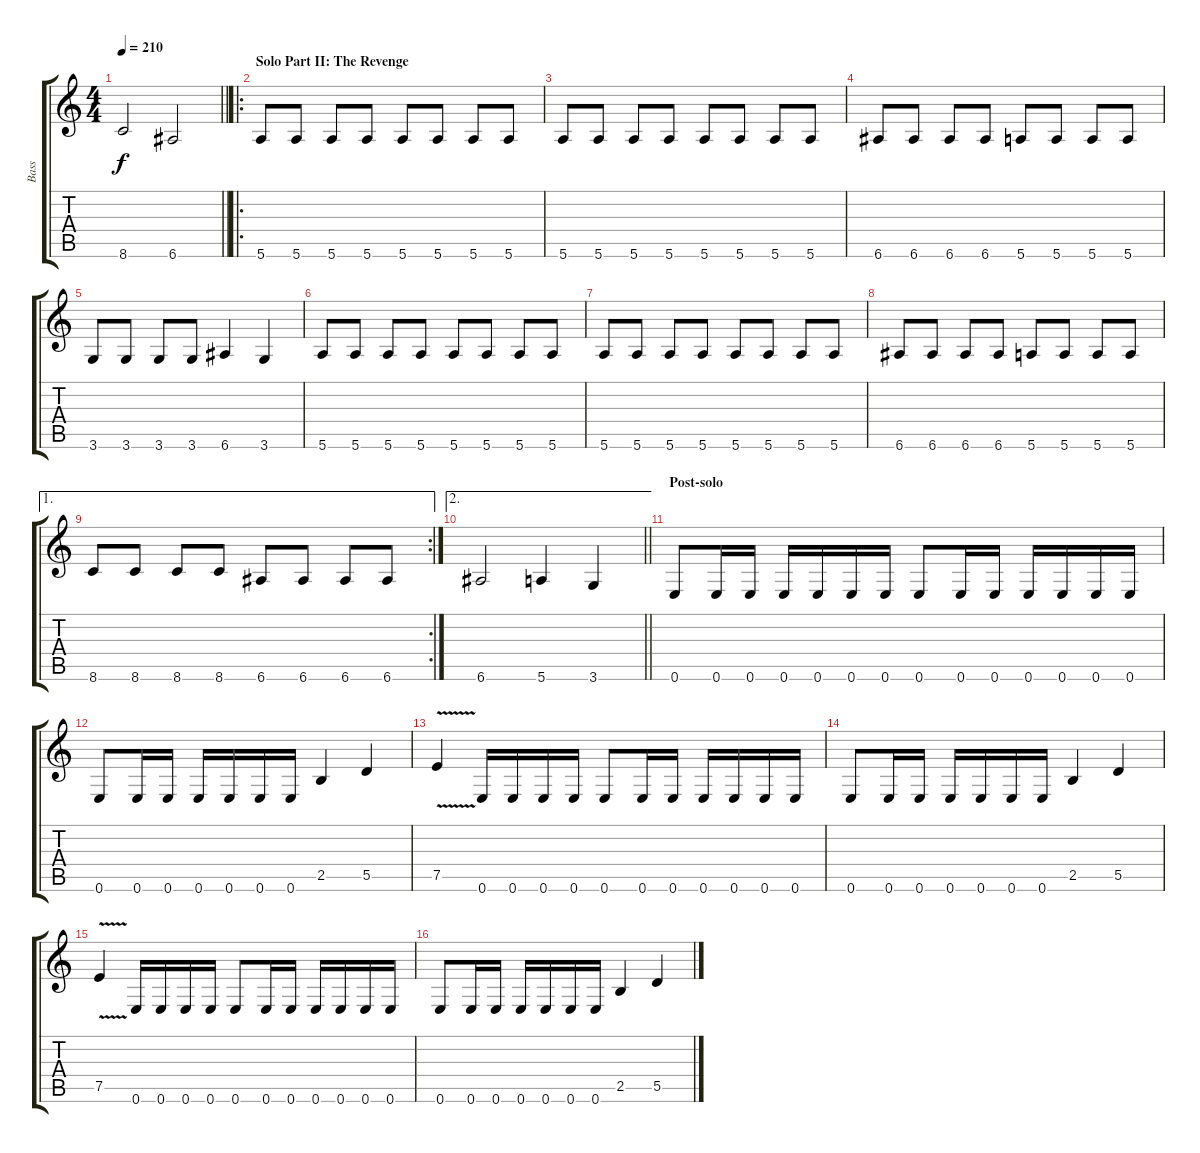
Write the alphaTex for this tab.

\track ("Bass" "Bass") {instrument electricbasspick}
\staff {score tabs}
\tuning (E4 B3 G3 D3 A2 E2) {hide}
\ts (4 4)
\tempo 210
\clef g2
\barLineRight lightlight
\ks c
8.6.2{dy f} 6.6.2 |
\ro
\section ("" "Solo Part II: The Revenge")
5.6.8 5.6.8 5.6.8 5.6.8 5.6.8 5.6.8 5.6.8 5.6.8 |
5.6.8 5.6.8 5.6.8 5.6.8 5.6.8 5.6.8 5.6.8 5.6.8 |
6.6.8 6.6.8 6.6.8 6.6.8 5.6.8 5.6.8 5.6.8 5.6.8 |
3.6.8 3.6.8 3.6.8 3.6.8 6.6.4 3.6.4 |
5.6.8 5.6.8 5.6.8 5.6.8 5.6.8 5.6.8 5.6.8 5.6.8 |
5.6.8 5.6.8 5.6.8 5.6.8 5.6.8 5.6.8 5.6.8 5.6.8 |
6.6.8 6.6.8 6.6.8 6.6.8 5.6.8 5.6.8 5.6.8 5.6.8 |
\ae 1
\rc 2
8.6.8 8.6.8 8.6.8 8.6.8 6.6.8 6.6.8 6.6.8 6.6.8 |
\ae 2
\barLineRight lightlight
6.6.2 5.6.4 3.6.4 |
\section ("" "Post-solo")
0.6.8 0.6.16 0.6.16 0.6.16 0.6.16 0.6.16 0.6.16 0.6.8 0.6.16 0.6.16 0.6.16 0.6.16 0.6.16 0.6.16 |
0.6.8 0.6.16 0.6.16 0.6.16 0.6.16 0.6.16 0.6.16 2.5.4 5.5.4 |
7.5{v}.4 0.6.16 0.6.16 0.6.16 0.6.16 0.6.8 0.6.16 0.6.16 0.6.16 0.6.16 0.6.16 0.6.16 |
0.6.8 0.6.16 0.6.16 0.6.16 0.6.16 0.6.16 0.6.16 2.5.4 5.5.4 |
7.5{v}.4 0.6.16 0.6.16 0.6.16 0.6.16 0.6.8 0.6.16 0.6.16 0.6.16 0.6.16 0.6.16 0.6.16 |
0.6.8 0.6.16 0.6.16 0.6.16 0.6.16 0.6.16 0.6.16 2.5.4 5.5.4
